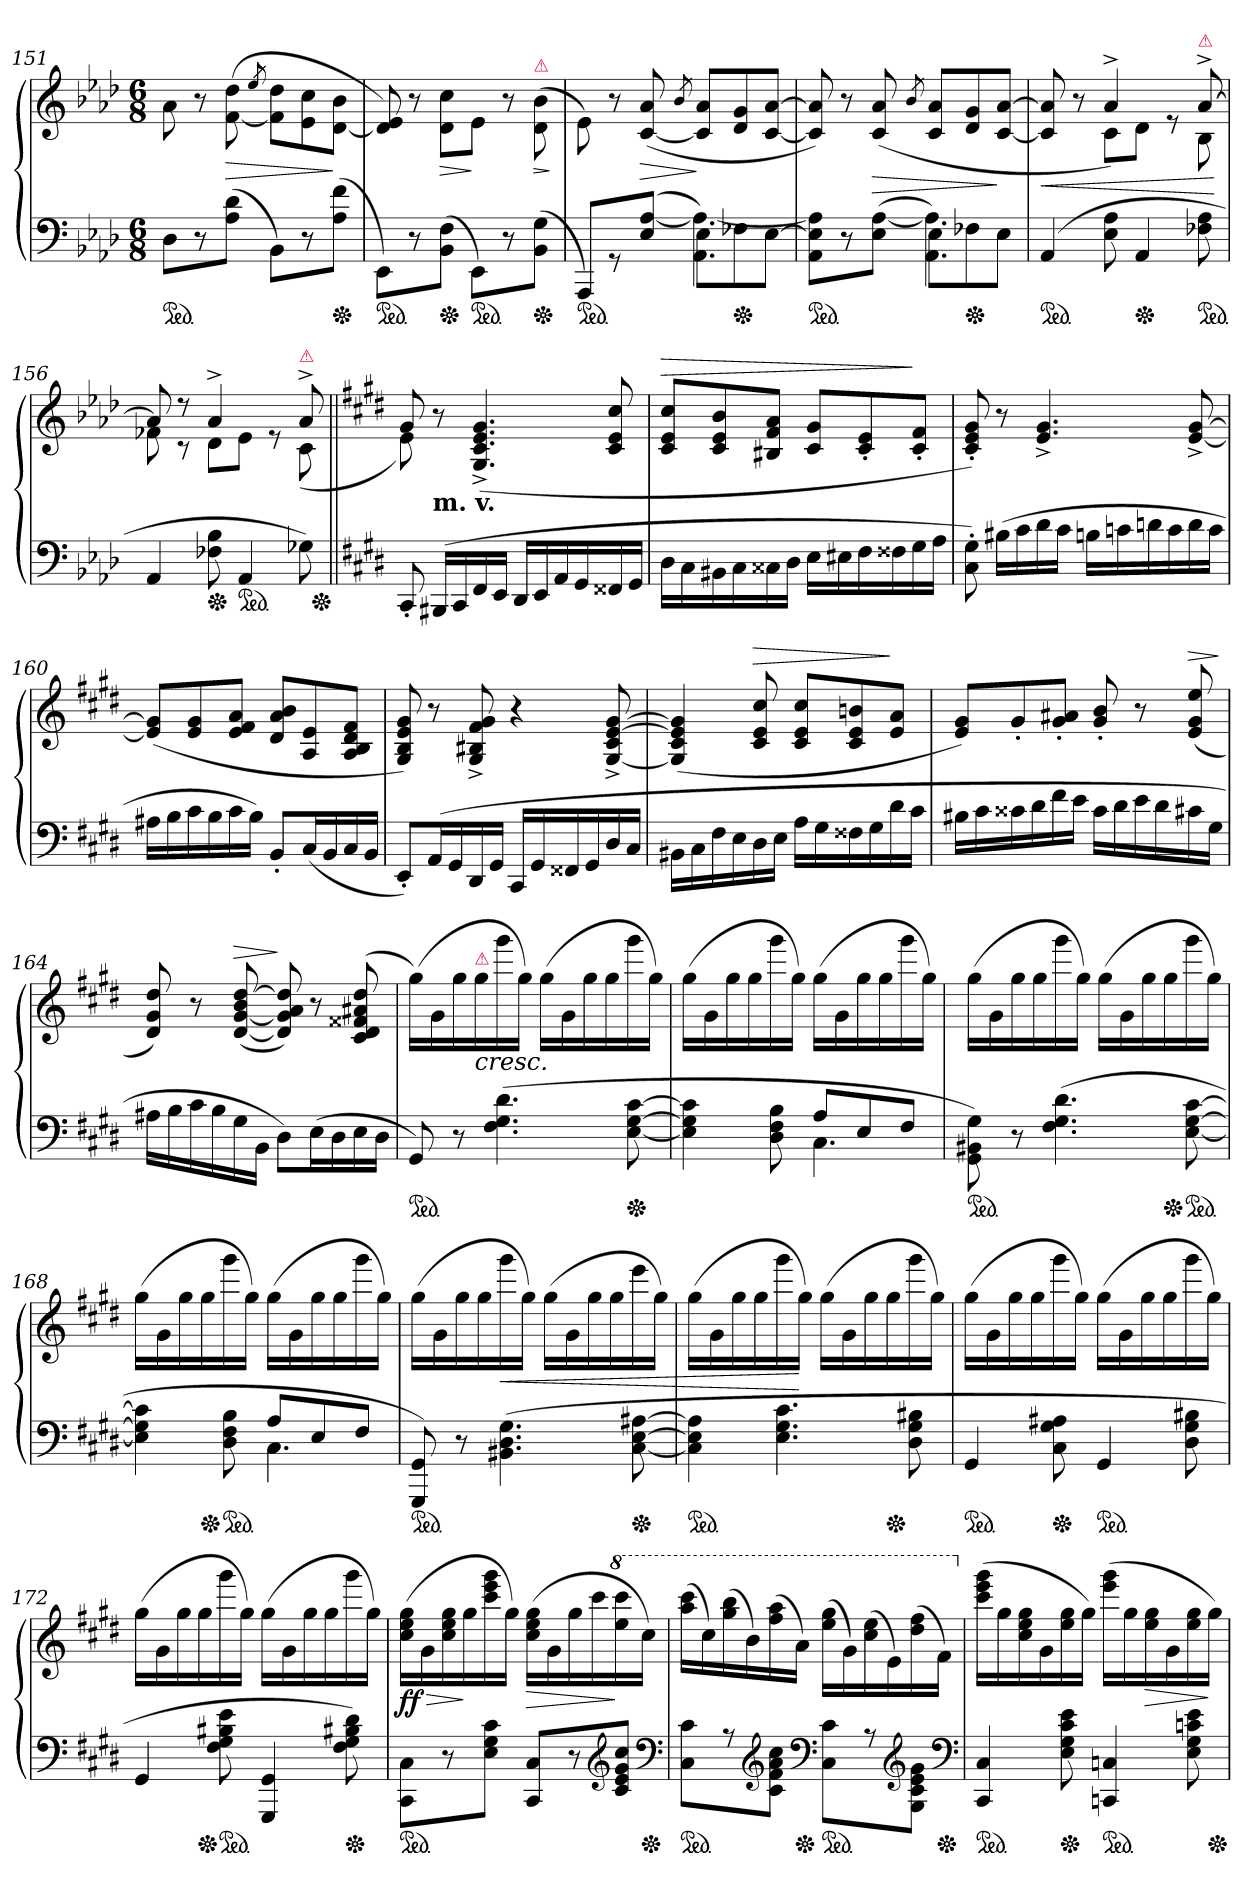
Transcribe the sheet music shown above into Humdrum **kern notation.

**kern	**kern	**dynam
*part1	*part1	*part1
*staff2	*staff1	*staff1/2
*clefF4	*clefG2	*
*k[b-e-a-d-]	*k[b-e-a-d-]	*
*M6/8	*M6/8	*
*ped	*	*
=151	=151	=151
8D-L	8a-\	.
8r	8r	.
(>8A- 8d-J	(>[8f\ 8dd-\	>
.	8qee-/	.
8BB-L)	8f]\ 8dd-\L	.
8r	8e- 8cc	.
*Xped	*	*
(>8A- 8fJ	[8d- 8b-J	]
=152	=152	=152
*ped	*	*
8EE-\L)	8d-] 8e-)	.
8r	8r	.
*Xped	*	*
(>8BB- 8FJ	8d-\ 8cc\L	>
*ped	*	*
8EE-\L)	8e-J	]
8r	8r	.
!	!LO:TX:a:color=crimson:t=⚠	!
*Xped	*	*
(>8BB- 8GJ	(>8d-\ 8b-\	>
.	.	]
=153	=153	=153
*^	*	*
*ped	*	*	*
4.ryy	8AAA-/L)	8e-\)	.
.	8r	8r	.
.	(>8E-\ [>8A-\J	(>[8c 8a-	>
.	.	8qb-/	.
8E-\L	4.AA- 4.A-_)	8c] 8a-L	]
*Xped	*	*	*
8F-X	.	8d- 8g	.
[8E-J	.	[8c [8a-J	.
=154	=154	=154	=154
*ped	*	*	*
4.ryy	8AA- 8E-] 8A-]L	8c] 8a-])	.
.	8r	8r	.
.	(>8E- [8A-J	(>8c 8a-	>
.	.	8qb-/	.
8E-\L	4.AA- 4.A-])	8c 8a-L	.
*Xped	*	*	*
8F-X	.	8d- 8g	.
8E-J	.	[8c [8a-J	]
*v	*v	*	*
=155	=155	=155
*	*^	*
*ped	*	*	*
(>4AA-	8c] 8a-]	4ryy	<
.	8r	.	.
8E- 8A-	4a-^>)	8cL	.
*Xped	*	*	*
4AA-	.	8d-J	.
.	8ryy	8re	.
!	!LO:TX:a:color=crimson:t=⚠	!	!
*ped	*	*	*
8F-X 8A-	[8a-^>	8B-	.
*	*v	*v	*
.	.	[
=156	=156	=156
*	*^	*
4AA-	8a-]	8f-X	.
.	8r	8r	.
*Xped	*	*	*
8F-X 8B-	4a-^>	8d-L	.
*ped	*	*	*
4AA-	.	8e-J	.
.	8ryy	8re	.
!	!LO:TX:a:color=crimson:t=⚠	!	!
8G-X)	8a-^>	(>8c	.
*Xped	*	*	*
=157||	=157||	=157||	=157||
*k[f#c#g#d#]	*k[f#c#g#d#]	*	*
8CC#'<	8g#	8e)	.
!	!LO:TX:b:B:t=m. v.	!	!
(>16BBB#XLL	8r	4ryy	.
16CC#	.	.	.
16FF#	(>4.G#^> 4.c#^> 4.e^> 4.g#^>	.	.
16EEJJ	.	.	.
16DD#LL	.	4.ryy	.
16EE	.	.	.
16AA	.	.	.
16GG#	.	.	.
16FF##X	8c# 8e 8cc#	.	.
16GG#JJ	.	.	.
*	*v	*v	*
=158	=158	=158
!	!	!LO:HP:a
16D#\LL	8c# 8e 8cc#L	>
16C#	.	.
16BB#X	8c# 8e 8b	.
16C#	.	.
16C##X	8B#X 8f# 8aJ	.
16D#JJ	.	.
16ELL	8c# 8g#L	.
16E#X	.	.
16F#	8c#'< 8e'<	.
16F##X	.	.
16G#	8c#'< 8f#'<J	]
16AJJ	.	.
=159	=159	=159
8C#'> 8G#'>)	8c#'< 8e'< 8g#'<)	.
(>16B#XLL	8r	.
16c#	.	.
16d#	4.e^> 4.g#^>	.
16c#JJ	.	.
16BnLL	.	.
16cn	.	.
16dn	.	.
16c	.	.
16d	[8e^> [8g#^>	.
16cJJ	.	.
=160	=160	=160
16A#XLL	(>8e] 8g#]L	.
16B	.	.
16c#	8e 8g#	.
16B	.	.
16c#	8e 8f# 8aJ	.
16BJJ)	.	.
8BB'<L	8d# 8a 8bL	.
(<16C#L	8A 8e	.
16BB	.	.
16C#	8A 8B 8d# 8f#J	.
16BBJJ	.	.
=161	=161	=161
8EE'<L)	8G# 8B 8e 8g#)	.
(>16AAL	8r	.
16GG#	.	.
16DD#	8G#^> 8B#X^> 8f#^> 8g#^>	.
16GG#JJ	.	.
16CC#LL	4r	.
16GG#	.	.
16FF##X	.	.
16GG#	.	.
16D#	[8G#^> 8c#^> [8e^> [8g#^>	.
16C#JJ	.	.
=162	=162	=162
16BB#XLL	(>4G#] 4c# 4e] 4g#]	.
16C#	.	.
16F#	.	.
16E	.	.
!	!	!LO:HP:a
16D#	8c# 8e 8cc#	>
16EJJ	.	.
16ALL	8c# 8e 8cc#L	.
16G#	.	.
16F##X	8c# 8e 8bn	.
16G#	.	.
16d#	8e 8aJ	]
16c#JJ	.	.
=163	=163	=163
16B#XLL	8e 8g#L)	.
16c#	.	.
16c##X	8g#'<	.
16d#	.	.
16f#	8g#'< 8a#X'<J	.
16eJJ	.	.
16c##LL	8g#'< 8b'<	.
16d#	.	.
16e	8r	.
16d#	.	.
!	!	!LO:HP:a
16c#X	(<8e 8g# 8ee	>
16G#JJ	.	.
.	.	]
=164	=164	=164
16A#XLL	8d# 8g# 8dd#)	.
16B	.	.
16c#	8r	.
16B	.	.
!	!	!LO:HP:a
16G#	(>[8d# [8g# 8b [8dd#	>
16BBJJ	.	.
8D#L)	8d#] 8g#] 8a 8dd#])	]
(>16EL	8r	.
16D#	.	.
16E	(>8c# 8d# 8f##X 8a#X 8dd#	.
16D#JJ	.	.
=165	=165	=165
*ped	*	*
8GG#)	(>16gg#LL)	.
.	16g#	.
8r	16gg#	.
!	!LO:TX:a:color=crimson:t=⚠	!
!	!	!LO:HP:b
.	16gg#	<
(>4.F# 4.G# 4.d#	16ggg#	.
.	16gg#JJ)	.
.	(>16gg#LL	.
.	16g#	.
.	16gg#	.
.	16gg#	.
*Xped	*	*
[8E [8G# [8c#	16ggg#	.
.	16gg#JJ)	.
=166	=166	=166
*^	*	*
4.ryy	4E] 4G#] 4c#]	(>16gg#LL	.
.	.	16g#	.
.	.	16gg#	.
.	.	16gg#	.
.	8D# 8F# 8B	16ggg#	.
.	.	16gg#JJ)	.
8AL	4.C#	(>16gg#LL	.
.	.	16g#	.
8E	.	16gg#	.
.	.	16gg#	.
8F#J	.	16ggg#	.
.	.	16gg#JJ)	.
*v	*v	*	*
=167	=167	=167
*ped	*	*
8GG#\ 8BB#X\ 8G#\)	(>16gg#LL	.
.	16g#	.
8r	16gg#	.
.	16gg#	.
(>4.F# 4.G# 4.d#	16ggg#	.
.	16gg#JJ)	.
.	(>16gg#LL	.
.	16g#	.
.	16gg#	.
*Xped	*	*
.	16gg#	.
*ped	*	*
[8E [8G# [8c#	16ggg#	.
.	16gg#JJ)	.
=168	=168	=168
*^	*	*
4.ryy	4E] 4G#] 4c#]	(>16gg#LL	.
.	.	16g#	.
.	.	16gg#	.
*Xped	*	*	*
.	.	16gg#	.
*ped	*	*	*
.	8D# 8F# 8B	16ggg#	.
.	.	16gg#JJ)	.
8AL	4.C#	(>16gg#LL	.
.	.	16g#	.
8E	.	16gg#	.
.	.	16gg#	.
8F#J	.	16ggg#	.
.	.	16gg#JJ)	.
*v	*v	*	*
=169	=169	=169
!LO:TX:a:color=crimson:t=⚠	!	!
*ped	*	*
8GGG# 8GG#)	(>16gg#LL	.
.	16g#	.
8r	16gg#	.
.	16gg#	.
!	!	!LO:HP:b
(>4.BB#X 4.D# 4.G#	16ggg#	<
.	16gg#JJ)	.
.	(>16gg#LL	.
.	16g#	.
.	16gg#	.
.	16gg#	.
*Xped	*	*
[8C# [8E [8A#X	16eee	.
.	16gg#JJ)	.
=170	=170	=170
*ped	*	*
4C#] 4E] 4A#]	(>16gg#LL	.
.	16g#	.
.	16gg#	.
.	16gg#	.
4.E 4.G# 4.c#	16ggg#	.
.	16gg#JJ)	[
.	(>16gg#LL	.
.	16g#	.
.	16gg#	.
*Xped	*	*
.	16gg#	.
8D# 8G# 8B#X	16ggg#	.
.	16gg#JJ)	.
=171	=171	=171
*ped	*	*
4GG#	(>16gg#LL	.
.	16g#	.
.	16gg#	.
.	16gg#	.
*Xped	*	*
8C# 8G# 8A#X	16ggg#	.
.	16gg#JJ)	.
*ped	*	*
4GG#	(>16gg#LL	.
.	16g#	.
.	16gg#	.
.	16gg#	.
8D# 8G# 8B#X	16ggg#	.
.	16gg#JJ)	.
.	.	[
=172	=172	=172
4GG#	(>16gg#LL	.
.	16g#	.
.	16gg#	.
*Xped	*	*
.	16gg#	.
*ped	*	*
8F# 8G# 8B#X 8e	16ggg#	.
.	16gg#JJ)	.
4GGG# 4GG#	(>16gg#LL	.
.	16g#	.
.	16gg#	.
.	16gg#	.
*Xped	*	*
8F# 8G# 8B#X 8d#)	16ggg#	.
.	16gg#JJ)	.
=173	=173	=173
*ped	*	*
8CC#\ 8C#\L	(>16cc# 16ee 16gg#LL	> ff
.	16g#	.
8r	16cc# 16ee 16gg#	.
.	16gg#	]
8E 8G# 8c#J	16ccc# 16eee 16ggg#	.
.	16gg#JJ)	.
8CC# 8C#L	(>16cc# 16ee 16gg#LL	>
.	16g#	.
8r	16gg#	.
.	16ccc#	.
*clefG2	*	*
*	*8va	*
8c# 8e 8g# 8cc#J	16eee 16cccc#	]
*Xped	*	*
.	16ccc#JJ)	.
*clefF4	*	*
=174	=174	=174
*ped	*	*
8C# 8c#L	(>16aaa 16cccc#LL	.
.	16ccc#)	.
8r	(>16ggg# 16bbb	.
.	16bb)	.
*clefG2	*	*
8c# 8f# 8a 8cc#J	(>16fff# 16aaa	.
*Xped	*	*
.	16aaJJ)	.
*clefF4	*	*
*ped	*	*
8C#\ 8c#\L	(>16eee 16ggg#LL	.
.	16gg#)	.
8r	(>16ccc# 16eee	.
.	16ee)	.
*clefG2	*	*
8G# 8c# 8e 8g#J	(>16ddd# 16fff#	.
*Xped	*	*
.	16ff#JJ)	.
*clefF4	*	*
=175	=175	=175
*	*X8va	*
!LO:TX:b:color=crimson:t=⚠	!	!
*ped	*	*
4CC# 4C#	(>16ccc# 16eee 16ggg#LL	.
.	16gg#	.
.	16cc# 16ee 16gg#	.
.	16g#	.
*Xped	*	*
8E 8G# 8c# 8e	16ee 16gg#	.
.	16gg#JJ)	.
*ped	*	*
4CCn 4Cn	(>16eee 16ggg#LL	.
.	16gg#	.
.	16ee 16gg#	>
.	16g#	.
8E 8G# 8cn 8e	16ee 16gg#	.
*Xped	*	*
.	16gg#JJ)	]
=	=	=
*-	*-	*-
